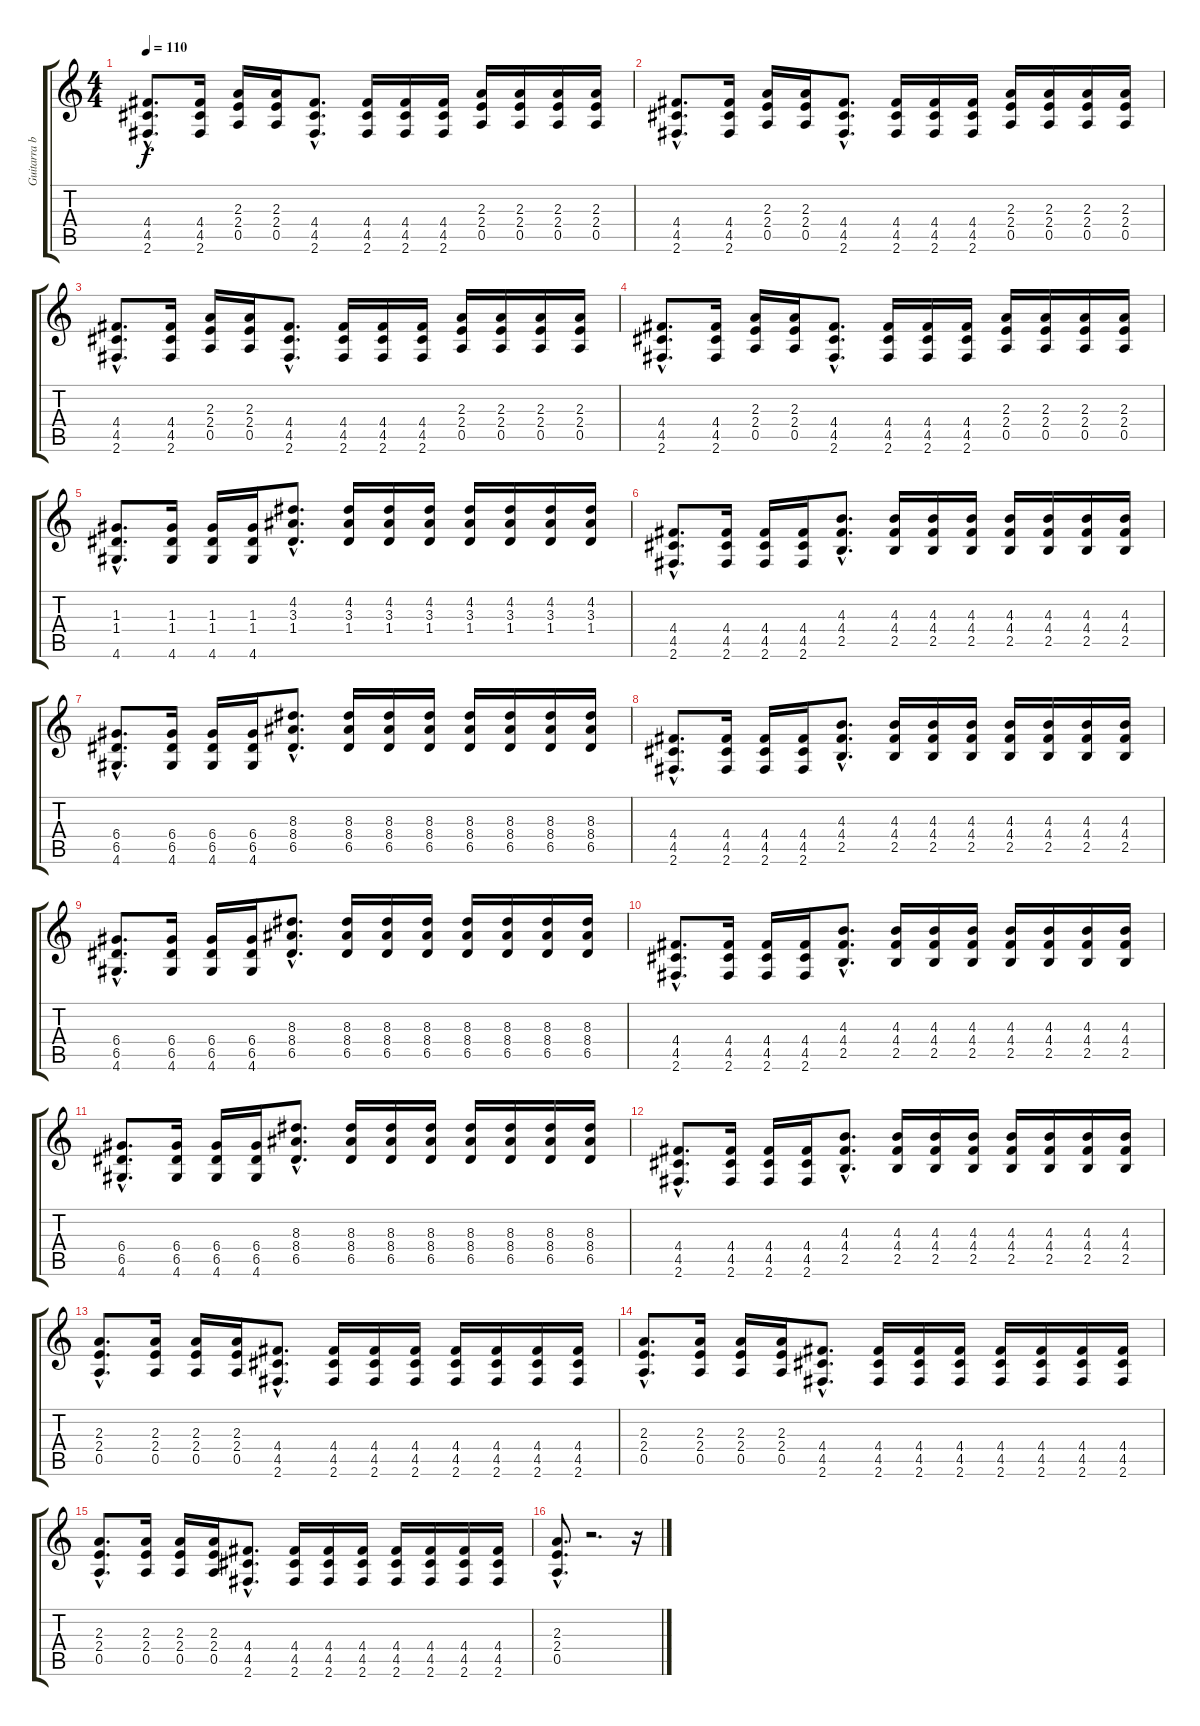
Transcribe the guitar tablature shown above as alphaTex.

\track ("Guitarra base" "Guitarra b") {instrument overdrivenguitar}
\staff {score tabs}
\tuning (E4 B3 G3 D3 A2 E2) {hide}
\ts (4 4)
\tempo 110
\clef g2
\ks c
(4.4{hac} 4.5{hac} 2.6{hac}).8{d dy f} (4.4 4.5 2.6).16 (2.3 2.4 0.5).16 (2.3 2.4 0.5).16 (4.4{hac} 4.5{hac} 2.6{hac}).8{d} (4.4 4.5 2.6).16 (4.4 4.5 2.6).16 (4.4 4.5 2.6).16 (2.3 2.4 0.5).16 (2.3 2.4 0.5).16 (2.3 2.4 0.5).16 (2.3 2.4 0.5).16 |
(4.4{hac} 4.5{hac} 2.6{hac}).8{d} (4.4 4.5 2.6).16 (2.3 2.4 0.5).16 (2.3 2.4 0.5).16 (4.4{hac} 4.5{hac} 2.6{hac}).8{d} (4.4 4.5 2.6).16 (4.4 4.5 2.6).16 (4.4 4.5 2.6).16 (2.3 2.4 0.5).16 (2.3 2.4 0.5).16 (2.3 2.4 0.5).16 (2.3 2.4 0.5).16 |
(4.4{hac} 4.5{hac} 2.6{hac}).8{d} (4.4 4.5 2.6).16 (2.3 2.4 0.5).16 (2.3 2.4 0.5).16 (4.4{hac} 4.5{hac} 2.6{hac}).8{d} (4.4 4.5 2.6).16 (4.4 4.5 2.6).16 (4.4 4.5 2.6).16 (2.3 2.4 0.5).16 (2.3 2.4 0.5).16 (2.3 2.4 0.5).16 (2.3 2.4 0.5).16 |
(4.4{hac} 4.5{hac} 2.6{hac}).8{d} (4.4 4.5 2.6).16 (2.3 2.4 0.5).16 (2.3 2.4 0.5).16 (4.4{hac} 4.5{hac} 2.6{hac}).8{d} (4.4 4.5 2.6).16 (4.4 4.5 2.6).16 (4.4 4.5 2.6).16 (2.3 2.4 0.5).16 (2.3 2.4 0.5).16 (2.3 2.4 0.5).16 (2.3 2.4 0.5).16 |
(1.3{hac} 1.4{hac} 4.6{hac}).8{d} (1.3 1.4 4.6).16 (1.3 1.4 4.6).16 (1.3 1.4 4.6).16 (4.2{hac} 3.3{hac} 1.4{hac}).8{d} (4.2 3.3 1.4).16 (4.2 3.3 1.4).16 (4.2 3.3 1.4).16 (4.2 3.3 1.4).16 (4.2 3.3 1.4).16 (4.2 3.3 1.4).16 (4.2 3.3 1.4).16 |
(4.4{hac} 4.5{hac} 2.6{hac}).8{d} (4.4 4.5 2.6).16 (4.4 4.5 2.6).16 (4.4 4.5 2.6).16 (4.3{hac} 4.4{hac} 2.5{hac}).8{d} (4.3 4.4 2.5).16 (4.3 4.4 2.5).16 (4.3 4.4 2.5).16 (4.3 4.4 2.5).16 (4.3 4.4 2.5).16 (4.3 4.4 2.5).16 (4.3 4.4 2.5).16 |
(6.4{hac} 6.5{hac} 4.6{hac}).8{d} (6.4 6.5 4.6).16 (6.4 6.5 4.6).16 (6.4 6.5 4.6).16 (8.3{hac} 8.4{hac} 6.5{hac}).8{d} (8.3 8.4 6.5).16 (8.3 8.4 6.5).16 (8.3 8.4 6.5).16 (8.3 8.4 6.5).16 (8.3 8.4 6.5).16 (8.3 8.4 6.5).16 (8.3 8.4 6.5).16 |
(4.4{hac} 4.5{hac} 2.6{hac}).8{d} (4.4 4.5 2.6).16 (4.4 4.5 2.6).16 (4.4 4.5 2.6).16 (4.3{hac} 4.4{hac} 2.5{hac}).8{d} (4.3 4.4 2.5).16 (4.3 4.4 2.5).16 (4.3 4.4 2.5).16 (4.3 4.4 2.5).16 (4.3 4.4 2.5).16 (4.3 4.4 2.5).16 (4.3 4.4 2.5).16 |
(6.4{hac} 6.5{hac} 4.6{hac}).8{d} (6.4 6.5 4.6).16 (6.4 6.5 4.6).16 (6.4 6.5 4.6).16 (8.3{hac} 8.4{hac} 6.5{hac}).8{d} (8.3 8.4 6.5).16 (8.3 8.4 6.5).16 (8.3 8.4 6.5).16 (8.3 8.4 6.5).16 (8.3 8.4 6.5).16 (8.3 8.4 6.5).16 (8.3 8.4 6.5).16 |
(4.4{hac} 4.5{hac} 2.6{hac}).8{d} (4.4 4.5 2.6).16 (4.4 4.5 2.6).16 (4.4 4.5 2.6).16 (4.3{hac} 4.4{hac} 2.5{hac}).8{d} (4.3 4.4 2.5).16 (4.3 4.4 2.5).16 (4.3 4.4 2.5).16 (4.3 4.4 2.5).16 (4.3 4.4 2.5).16 (4.3 4.4 2.5).16 (4.3 4.4 2.5).16 |
(6.4{hac} 6.5{hac} 4.6{hac}).8{d} (6.4 6.5 4.6).16 (6.4 6.5 4.6).16 (6.4 6.5 4.6).16 (8.3{hac} 8.4{hac} 6.5{hac}).8{d} (8.3 8.4 6.5).16 (8.3 8.4 6.5).16 (8.3 8.4 6.5).16 (8.3 8.4 6.5).16 (8.3 8.4 6.5).16 (8.3 8.4 6.5).16 (8.3 8.4 6.5).16 |
(4.4{hac} 4.5{hac} 2.6{hac}).8{d} (4.4 4.5 2.6).16 (4.4 4.5 2.6).16 (4.4 4.5 2.6).16 (4.3{hac} 4.4{hac} 2.5{hac}).8{d} (4.3 4.4 2.5).16 (4.3 4.4 2.5).16 (4.3 4.4 2.5).16 (4.3 4.4 2.5).16 (4.3 4.4 2.5).16 (4.3 4.4 2.5).16 (4.3 4.4 2.5).16 |
(2.3{hac} 2.4{hac} 0.5{hac}).8{d} (2.3 2.4 0.5).16 (2.3 2.4 0.5).16 (2.3 2.4 0.5).16 (4.4{hac} 4.5{hac} 2.6{hac}).8{d} (4.4 4.5 2.6).16 (4.4 4.5 2.6).16 (4.4 4.5 2.6).16 (4.4 4.5 2.6).16 (4.4 4.5 2.6).16 (4.4 4.5 2.6).16 (4.4 4.5 2.6).16 |
(2.3{hac} 2.4{hac} 0.5{hac}).8{d} (2.3 2.4 0.5).16 (2.3 2.4 0.5).16 (2.3 2.4 0.5).16 (4.4{hac} 4.5{hac} 2.6{hac}).8{d} (4.4 4.5 2.6).16 (4.4 4.5 2.6).16 (4.4 4.5 2.6).16 (4.4 4.5 2.6).16 (4.4 4.5 2.6).16 (4.4 4.5 2.6).16 (4.4 4.5 2.6).16 |
(2.3{hac} 2.4{hac} 0.5{hac}).8{d} (2.3 2.4 0.5).16 (2.3 2.4 0.5).16 (2.3 2.4 0.5).16 (4.4{hac} 4.5{hac} 2.6{hac}).8{d} (4.4 4.5 2.6).16 (4.4 4.5 2.6).16 (4.4 4.5 2.6).16 (4.4 4.5 2.6).16 (4.4 4.5 2.6).16 (4.4 4.5 2.6).16 (4.4 4.5 2.6).16 |
(2.3{hac} 2.4{hac} 0.5{hac}).8{d} r.2{d} r.16
